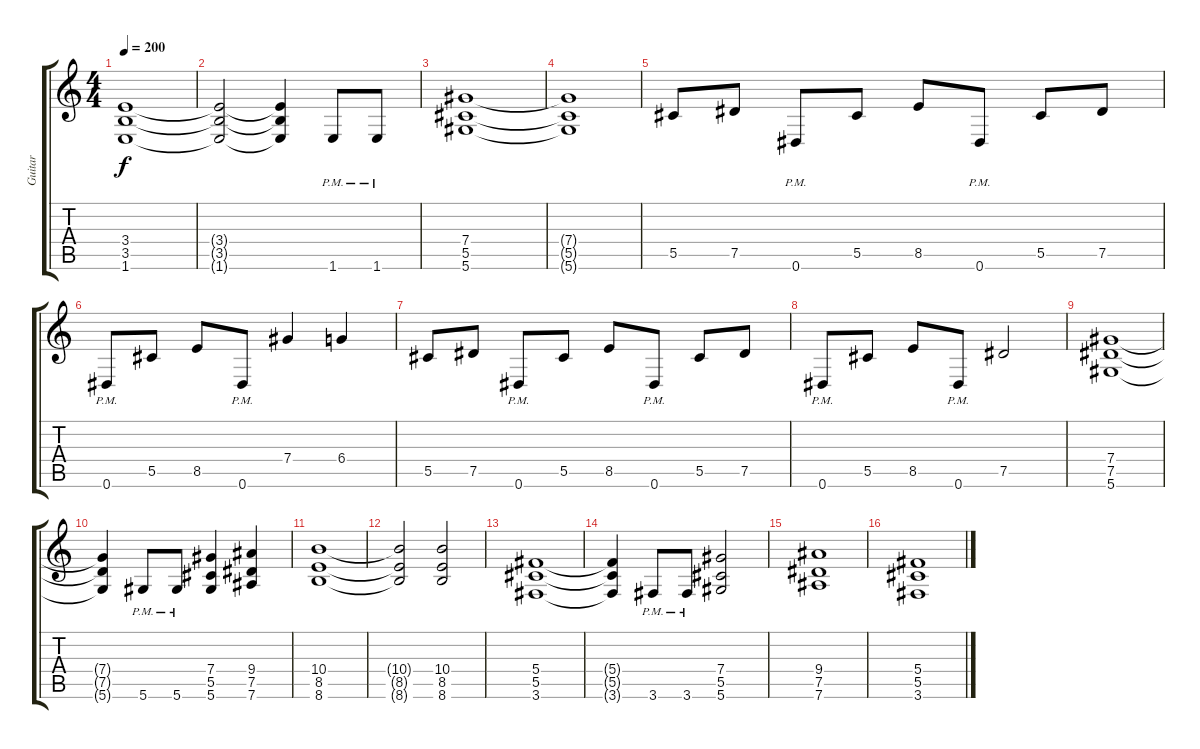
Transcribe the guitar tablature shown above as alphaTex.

\track ("Guitar" "Guitar") {instrument distortionguitar}
\staff {score tabs}
\tuning (Eb4 Bb3 Gb3 Db3 Ab2 Eb2) {hide}
\ts (4 4)
\tempo 200
\clef g2
\ks c
(3.4 3.5 1.6).1{dy f} |
(3.4{t} 3.5{t} 1.6{t}).2 (3.4{t} 3.5{t} 1.6{t}).4 1.6{pm}.8 1.6{pm}.8 |
(7.4 5.5 5.6).1 |
(7.4{t} 5.5{t} 5.6{t}).1 |
5.5.8 7.5.8 0.6{pm}.8 5.5.8 8.5.8 0.6{pm}.8 5.5.8 7.5.8 |
0.6{pm}.8 5.5.8 8.5.8 0.6{pm}.8 7.4.4 6.4.4 |
5.5.8 7.5.8 0.6{pm}.8 5.5.8 8.5.8 0.6{pm}.8 5.5.8 7.5.8 |
0.6{pm}.8 5.5.8 8.5.8 0.6{pm}.8 7.5.2 |
(7.4 7.5 5.6).1 |
(7.4{t} 7.5{t} 5.6{t}).4 5.6{pm}.8 5.6{pm}.8 (7.4 5.5 5.6).4 (9.4 7.5 7.6).4 |
(10.4 8.5 8.6).1 |
(10.4{t} 8.5{t} 8.6{t}).2 (10.4 8.5 8.6).2 |
(5.4 5.5 3.6).1 |
(5.4{t} 5.5{t} 3.6{t}).4 3.6{pm}.8 3.6{pm}.8 (7.4 5.5 5.6).2 |
(9.4 7.5 7.6).1 |
(5.4 5.5 3.6).1
